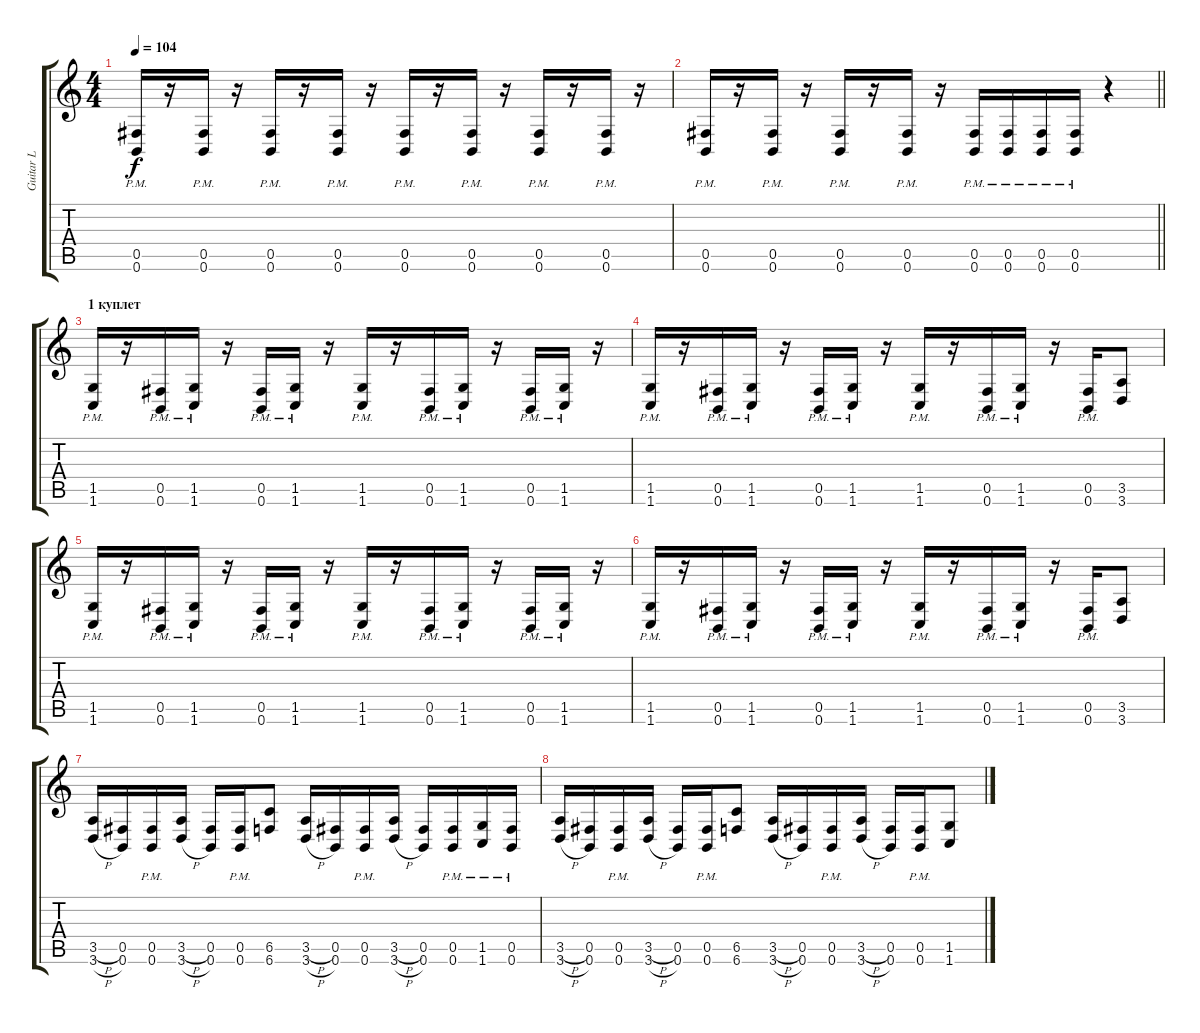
\track ("Guitar L" "Guitar L") {instrument distortionguitar}
\staff {score tabs}
\tuning (Db4 Ab3 E3 B2 Gb2 B1) {hide}
\ts (4 4)
\tempo 104
\clef g2
\ks c
(0.5{pm} 0.6{pm}).16{dy f} r.16 (0.5{pm} 0.6{pm}).16 r.16 (0.5{pm} 0.6{pm}).16 r.16 (0.5{pm} 0.6{pm}).16 r.16 (0.5{pm} 0.6{pm}).16 r.16 (0.5{pm} 0.6{pm}).16 r.16 (0.5{pm} 0.6{pm}).16 r.16 (0.5{pm} 0.6{pm}).16 r.16 |
\barLineRight lightlight
(0.5{pm} 0.6{pm}).16 r.16 (0.5{pm} 0.6{pm}).16 r.16 (0.5{pm} 0.6{pm}).16 r.16 (0.5{pm} 0.6{pm}).16 r.16 (0.5{pm} 0.6{pm}).16 (0.5{pm} 0.6{pm}).16 (0.5{pm} 0.6{pm}).16 (0.5{pm} 0.6{pm}).16 r.4 |
\section ("" "1 куплет")
(1.5{pm} 1.6{pm}).16 r.16 (0.5{pm} 0.6{pm}).16 (1.5{pm} 1.6{pm}).16 r.16 (0.5{pm} 0.6{pm}).16 (1.5{pm} 1.6{pm}).16 r.16 (1.5{pm} 1.6{pm}).16 r.16 (0.5{pm} 0.6{pm}).16 (1.5{pm} 1.6{pm}).16 r.16 (0.5{pm} 0.6{pm}).16 (1.5{pm} 1.6{pm}).16 r.16 |
(1.5{pm} 1.6{pm}).16 r.16 (0.5{pm} 0.6{pm}).16 (1.5{pm} 1.6{pm}).16 r.16 (0.5{pm} 0.6{pm}).16 (1.5{pm} 1.6{pm}).16 r.16 (1.5{pm} 1.6{pm}).16 r.16 (0.5{pm} 0.6{pm}).16 (1.5{pm} 1.6{pm}).16 r.16 (0.5{pm} 0.6{pm}).16 (3.5 3.6).8 |
(1.5{pm} 1.6{pm}).16 r.16 (0.5{pm} 0.6{pm}).16 (1.5{pm} 1.6{pm}).16 r.16 (0.5{pm} 0.6{pm}).16 (1.5{pm} 1.6{pm}).16 r.16 (1.5{pm} 1.6{pm}).16 r.16 (0.5{pm} 0.6{pm}).16 (1.5{pm} 1.6{pm}).16 r.16 (0.5{pm} 0.6{pm}).16 (1.5{pm} 1.6{pm}).16 r.16 |
(1.5{pm} 1.6{pm}).16 r.16 (0.5{pm} 0.6{pm}).16 (1.5{pm} 1.6{pm}).16 r.16 (0.5{pm} 0.6{pm}).16 (1.5{pm} 1.6{pm}).16 r.16 (1.5{pm} 1.6{pm}).16 r.16 (0.5{pm} 0.6{pm}).16 (1.5{pm} 1.6{pm}).16 r.16 (0.5{pm} 0.6{pm}).16 (3.5 3.6).8 |
(3.5{h} 3.6{h}).16 (0.5 0.6).16 (0.5{pm} 0.6{pm}).16 (3.5{h} 3.6{h}).16 (0.5 0.6).16 (0.5{pm} 0.6{pm}).16 (6.5 6.6).8 (3.5{h} 3.6{h}).16 (0.5 0.6).16 (0.5{pm} 0.6{pm}).16 (3.5{h} 3.6{h}).16 (0.5 0.6).16 (0.5{pm} 0.6{pm}).16 (1.5{pm} 1.6{pm}).16 (0.5{pm} 0.6{pm}).16 |
(3.5{h} 3.6{h}).16 (0.5 0.6).16 (0.5{pm} 0.6{pm}).16 (3.5{h} 3.6{h}).16 (0.5 0.6).16 (0.5{pm} 0.6{pm}).16 (6.5 6.6).8 (3.5{h} 3.6{h}).16 (0.5 0.6).16 (0.5{pm} 0.6{pm}).16 (3.5{h} 3.6{h}).16 (0.5 0.6).16 (0.5{pm} 0.6{pm}).16 (1.5 1.6).8
